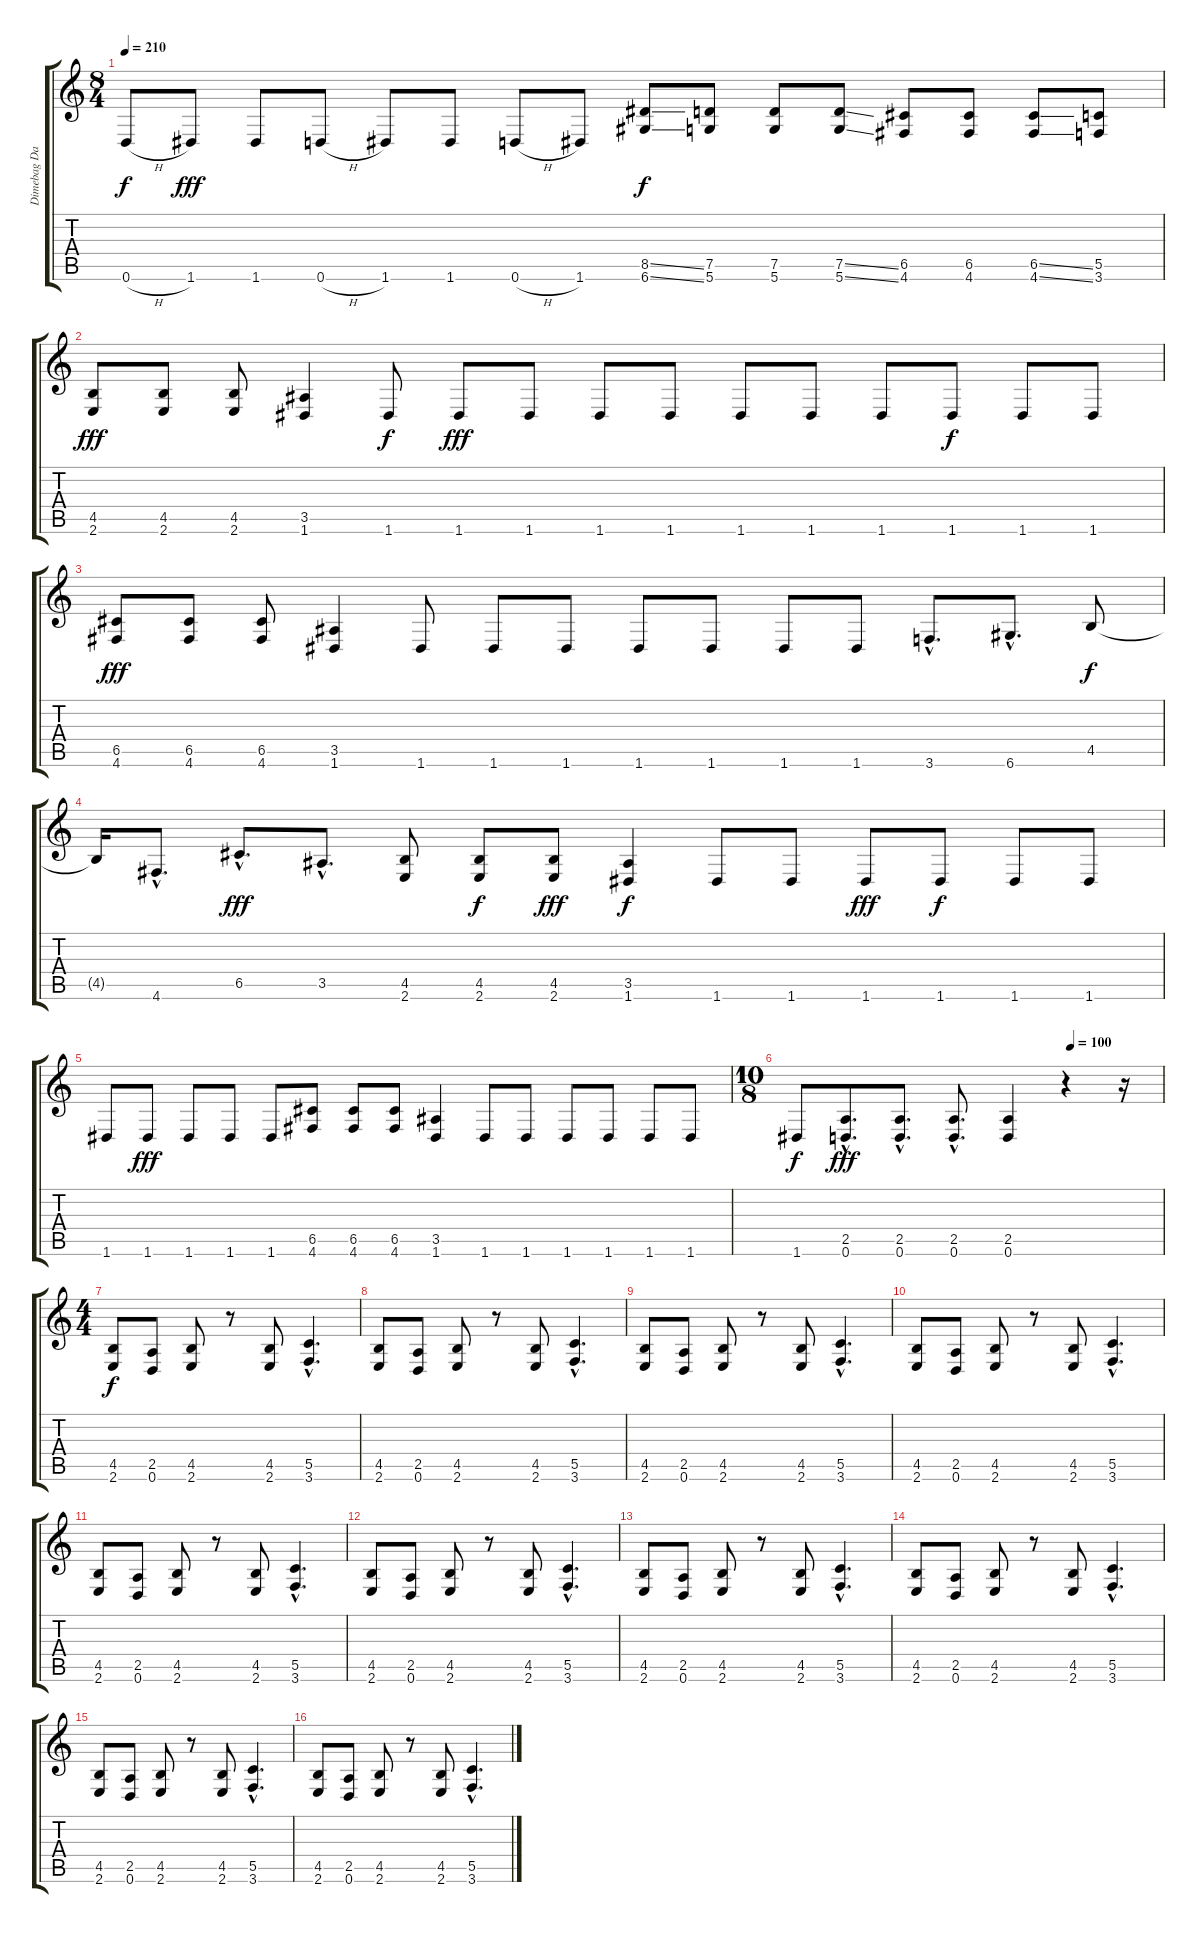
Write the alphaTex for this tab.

\track ("Dimebag Darrell (Guitar 1)" "Dimebag Da") {instrument distortionguitar}
\staff {score tabs}
\tuning (D4 A3 F3 C3 G2 D2) {hide}
\ts (8 4)
\tempo 210
\clef g2
\ks c
0.6{h}.8{dy f} 1.6.8{dy fff} 1.6.8 0.6{h}.8 1.6.8 1.6.8 0.6{h}.8 1.6.8 (8.5{ss} 6.6{ss}).8{dy f} (7.5 5.6).8 (7.5 5.6).8 (7.5{ss} 5.6{ss}).8 (6.5 4.6).8 (6.5 4.6).8 (6.5{ss} 4.6{ss}).8 (5.5 3.6).8 |
(4.5 2.6).8{dy fff} (4.5 2.6).8 (4.5 2.6).8 (3.5 1.6).4 1.6.8{dy f} 1.6.8{dy fff} 1.6.8 1.6.8 1.6.8 1.6.8 1.6.8 1.6.8 1.6.8{dy f} 1.6.8 1.6.8 |
(6.5 4.6).8{dy fff} (6.5 4.6).8 (6.5 4.6).8 (3.5 1.6).4 1.6.8 1.6.8 1.6.8 1.6.8 1.6.8 1.6.8 1.6.8 3.6{hac}.8{d} 6.6{hac}.8{d} 4.5.8{dy f} |
4.5{t}.16 4.6{hac}.8{d} 6.5{hac}.8{d dy fff} 3.5{hac}.8{d} (4.5 2.6).8 (4.5 2.6).8{dy f} (4.5 2.6).8{dy fff} (3.5 1.6).4{dy f} 1.6.8 1.6.8 1.6.8{dy fff} 1.6.8{dy f} 1.6.8 1.6.8 |
1.6.8 1.6.8{dy fff} 1.6.8 1.6.8 1.6.8 (6.5 4.6).8 (6.5 4.6).8 (6.5 4.6).8 (3.5 1.6).4 1.6.8 1.6.8 1.6.8 1.6.8 1.6.8 1.6.8 |
\ts (10 8)
\tempo (100 0.75)
1.6.8{dy f} (2.5{hac} 0.6{hac}).8{d dy fff} (2.5{hac} 0.6{hac}).8{d} (2.5{hac} 0.6{hac}).8{d} (2.5 0.6).4 r.4 r.16 |
\ts (4 4)
(4.5 2.6).8{dy f} (2.5 0.6).8 (4.5 2.6).8 r.8 (4.5 2.6).8 (5.5{hac} 3.6{hac}).4{d} |
(4.5 2.6).8 (2.5 0.6).8 (4.5 2.6).8 r.8 (4.5 2.6).8 (5.5{hac} 3.6{hac}).4{d} |
(4.5 2.6).8 (2.5 0.6).8 (4.5 2.6).8 r.8 (4.5 2.6).8 (5.5{hac} 3.6{hac}).4{d} |
(4.5 2.6).8 (2.5 0.6).8 (4.5 2.6).8 r.8 (4.5 2.6).8 (5.5{hac} 3.6{hac}).4{d} |
(4.5 2.6).8 (2.5 0.6).8 (4.5 2.6).8 r.8 (4.5 2.6).8 (5.5{hac} 3.6{hac}).4{d} |
(4.5 2.6).8 (2.5 0.6).8 (4.5 2.6).8 r.8 (4.5 2.6).8 (5.5{hac} 3.6{hac}).4{d} |
(4.5 2.6).8 (2.5 0.6).8 (4.5 2.6).8 r.8 (4.5 2.6).8 (5.5{hac} 3.6{hac}).4{d} |
(4.5 2.6).8 (2.5 0.6).8 (4.5 2.6).8 r.8 (4.5 2.6).8 (5.5{hac} 3.6{hac}).4{d} |
(4.5 2.6).8 (2.5 0.6).8 (4.5 2.6).8 r.8 (4.5 2.6).8 (5.5{hac} 3.6{hac}).4{d} |
(4.5 2.6).8 (2.5 0.6).8 (4.5 2.6).8 r.8 (4.5 2.6).8 (5.5{hac} 3.6{hac}).4{d}
